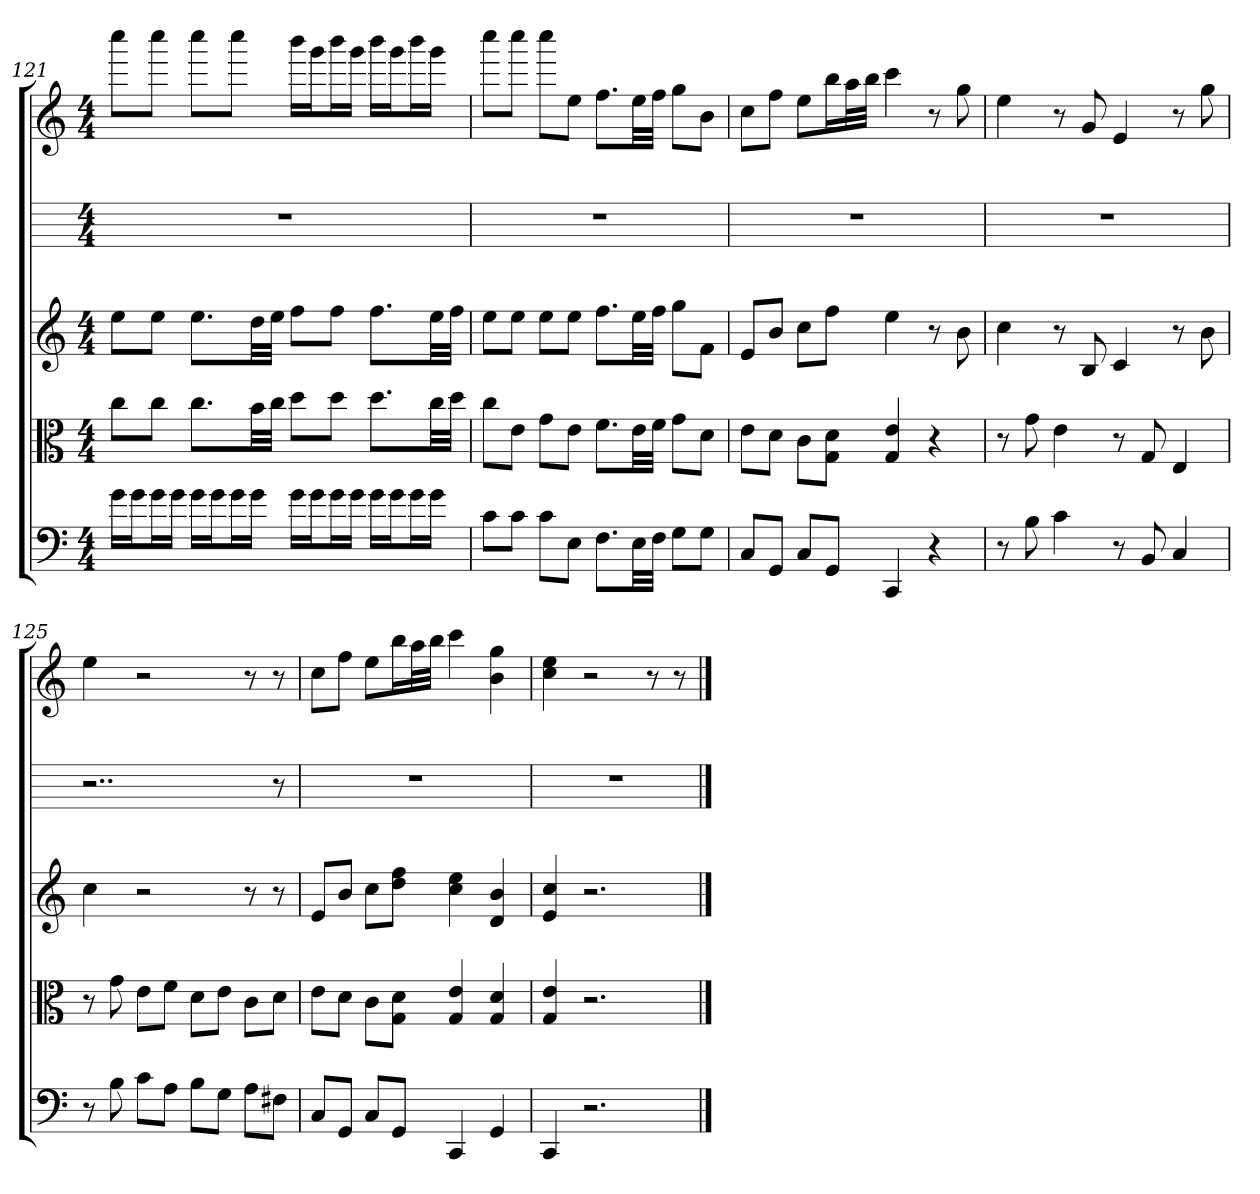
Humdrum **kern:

**kern	**kern	**kern	**kern	**kern
*part5	*part4	*part3	*part2	*part1
*staff5	*staff4	*staff3	*staff2	*staff1
*clefF4	*clefC3	*	*	*
*k[]	*k[]	*k[]	*k[]	*k[]
*C:	*C:	*C:	*C:	*C:
*M4/4	*M4/4	*M4/4	*M4/4	*M4/4
=121	=121	=121	=121	=121
16g\LL	8cc\L	8eeL	1r	8ccccL
16g\J	.	.	.	.
16g\L	8cc\J	8eeJ	.	8ccccJ
16g\JJ	.	.	.	.
16g\LL	8.cc\L	8.eeL	.	8ccccL
16g\J	.	.	.	.
16g\L	.	.	.	8ccccJ
16g\JJ	32b\LL	32ddLL	.	.
.	32cc\JJJ	32eeJJJ	.	.
16g\LL	8dd\L	8ffL	.	16bbbLL
16g\J	.	.	.	16gggJ
16g\L	8dd\J	8ffJ	.	16bbbL
16g\JJ	.	.	.	16gggJJ
16g\LL	8.dd\L	8.ffL	.	16bbbLL
16g\J	.	.	.	16gggJ
16g\L	.	.	.	16bbbL
16g\JJ	32cc\LL	32eeLL	.	16gggJJ
.	32dd\JJJ	32ffJJJ	.	.
=122	=122	=122	=122	=122
8c\L	8cc\L	8eeL	1r	8ccccL
8c\J	8e\J	8eeJ	.	8ccccJ
8c\L	8g\L	8eeL	.	8ccccL
8E\J	8e\J	8eeJ	.	8eeJ
8.F\L	8.f\L	8.ffL	.	8.ffL
32E\LL	32e\LL	32eeLL	.	32eeLL
32F\JJJ	32f\JJJ	32ffJJJ	.	32ffJJJ
8G\L	8g\L	8ggL	.	8ggL
8G\J	8d\J	8fJ	.	8bJ
=123	=123	=123	=123	=123
8C/L	8e\L	8eL	1r	8ccL
8GG/J	8d\J	8bJ	.	8ffJ
8C/L	8c\L	8ccL	.	8eeL
8GG/J	8G\ 8d\J	8ffJ	.	16bbL
.	.	.	.	32aaL
.	.	.	.	32bbJJJ
4CC	4G 4e	4ee	.	4ccc
4r	4r	8r	.	8r
.	.	8b	.	8gg
=124	=124	=124	=124	=124
8r	8r	4cc	1r	4ee
8B	8g	.	.	.
4c	4e	8r	.	8r
.	.	8B	.	8g
8r	8r	4c	.	4e
8BB	8G	.	.	.
4C	4E	8r	.	8r
.	.	8b	.	8gg
=125	=125	=125	=125	=125
8r	8r	4cc	2..r	4ee
8B	8g	.	.	.
8c\L	8e\L	2r	.	2r
8A\J	8f\J	.	.	.
8B\L	8d\L	.	.	.
8G\J	8e\J	.	.	.
8A\L	8c\L	8r	.	8r
8F#X\J	8d\J	8r	8r	8r
=126	=126	=126	=126	=126
8C/L	8e\L	8eL	1r	8ccL
8GG/J	8d\J	8bJ	.	8ffJ
8C/L	8c\L	8ccL	.	8eeL
8GG/J	8G\ 8d\J	8dd 8ffJ	.	16bbL
.	.	.	.	32aaL
.	.	.	.	32bbJJJ
4CC	4G 4e	4cc 4ee	.	4ccc
4GG	4G 4d	4d 4b	.	4b 4gg
=127	=127	=127	=127	=127
4CC	4G 4e	4e 4cc	1r	4cc 4ee
2.r	2.r	2.r	.	2r
.	.	.	.	8r
.	.	.	.	8r
==	==	==	==	==
*-	*-	*-	*-	*-
